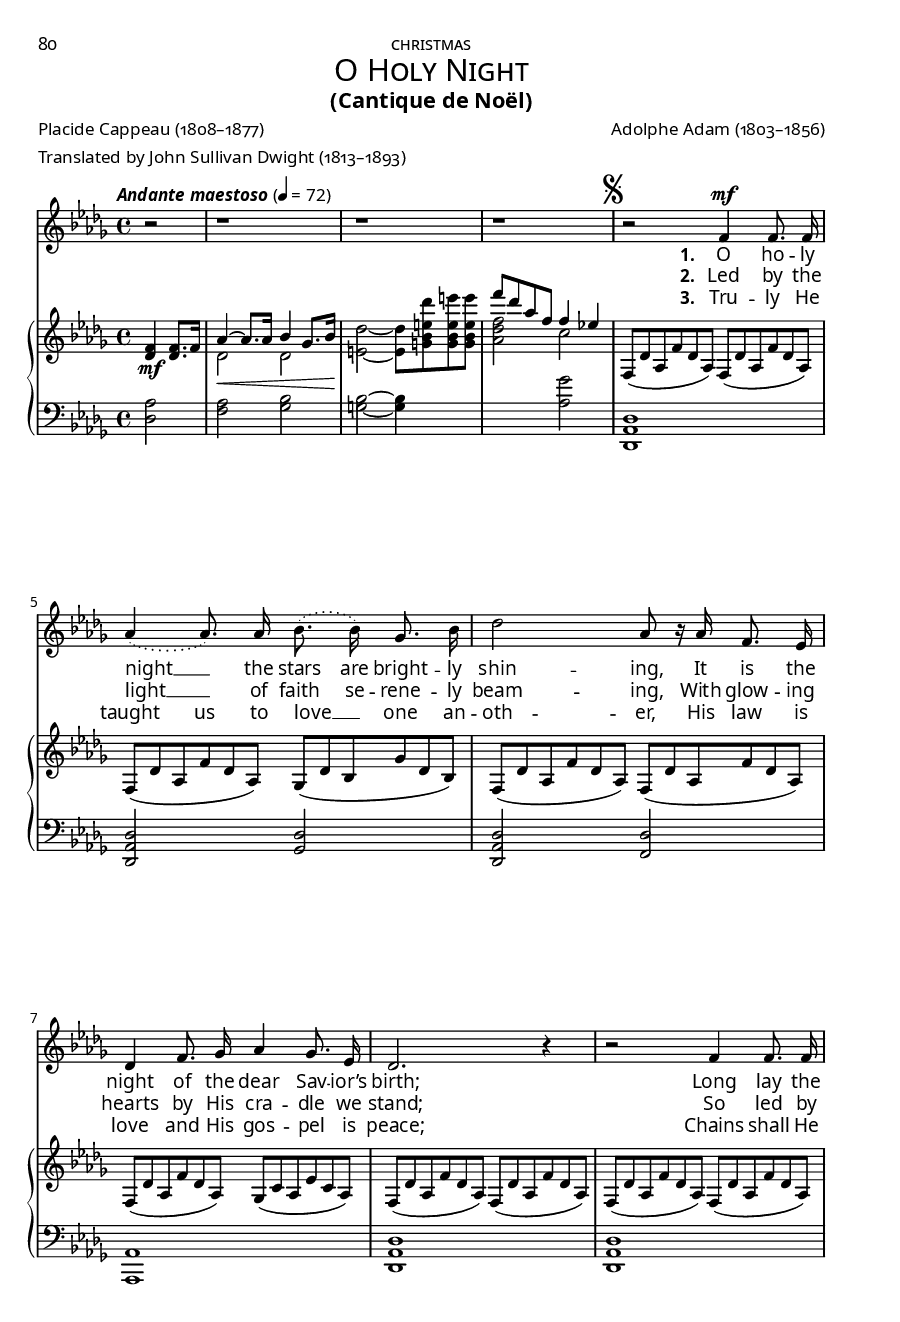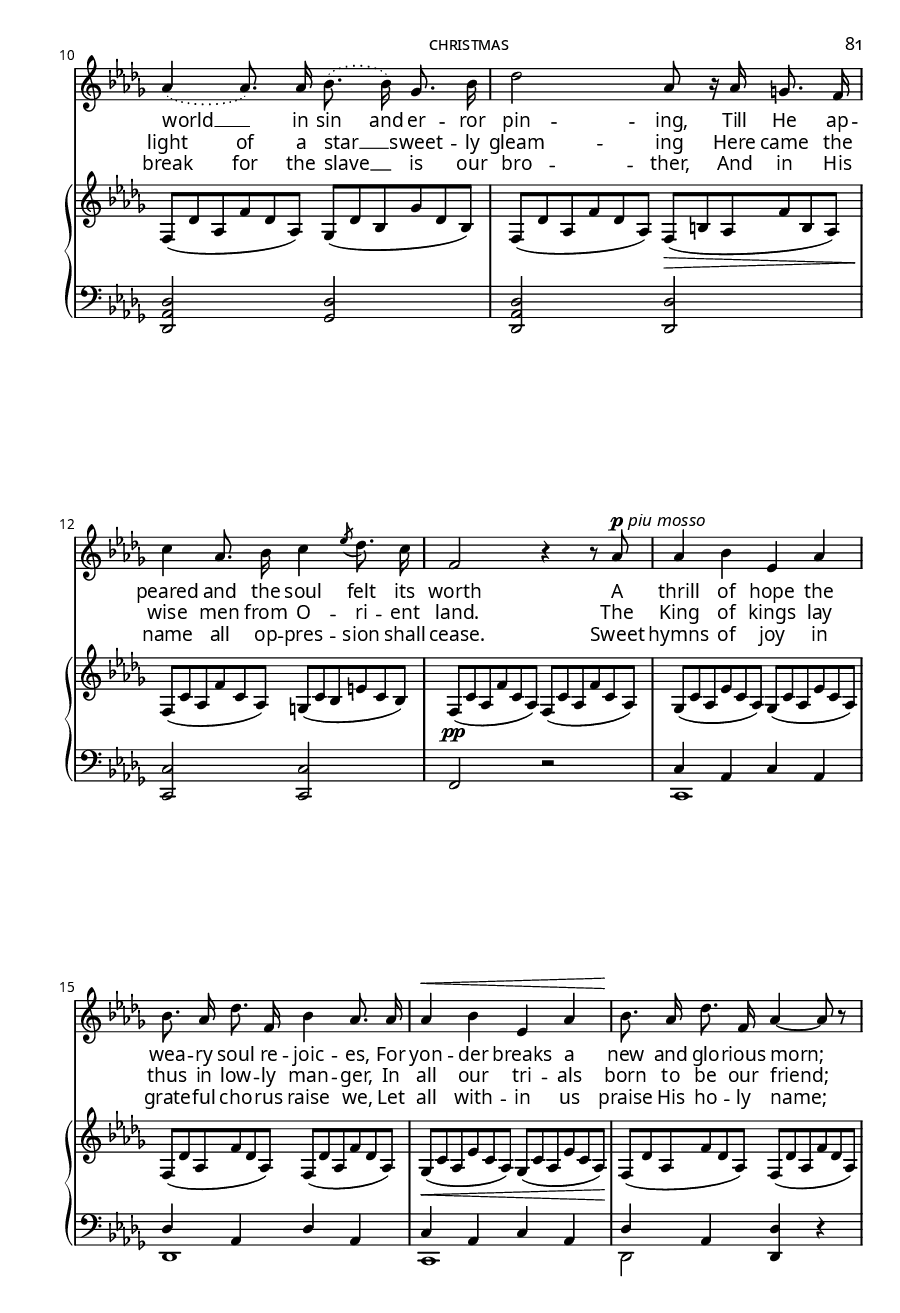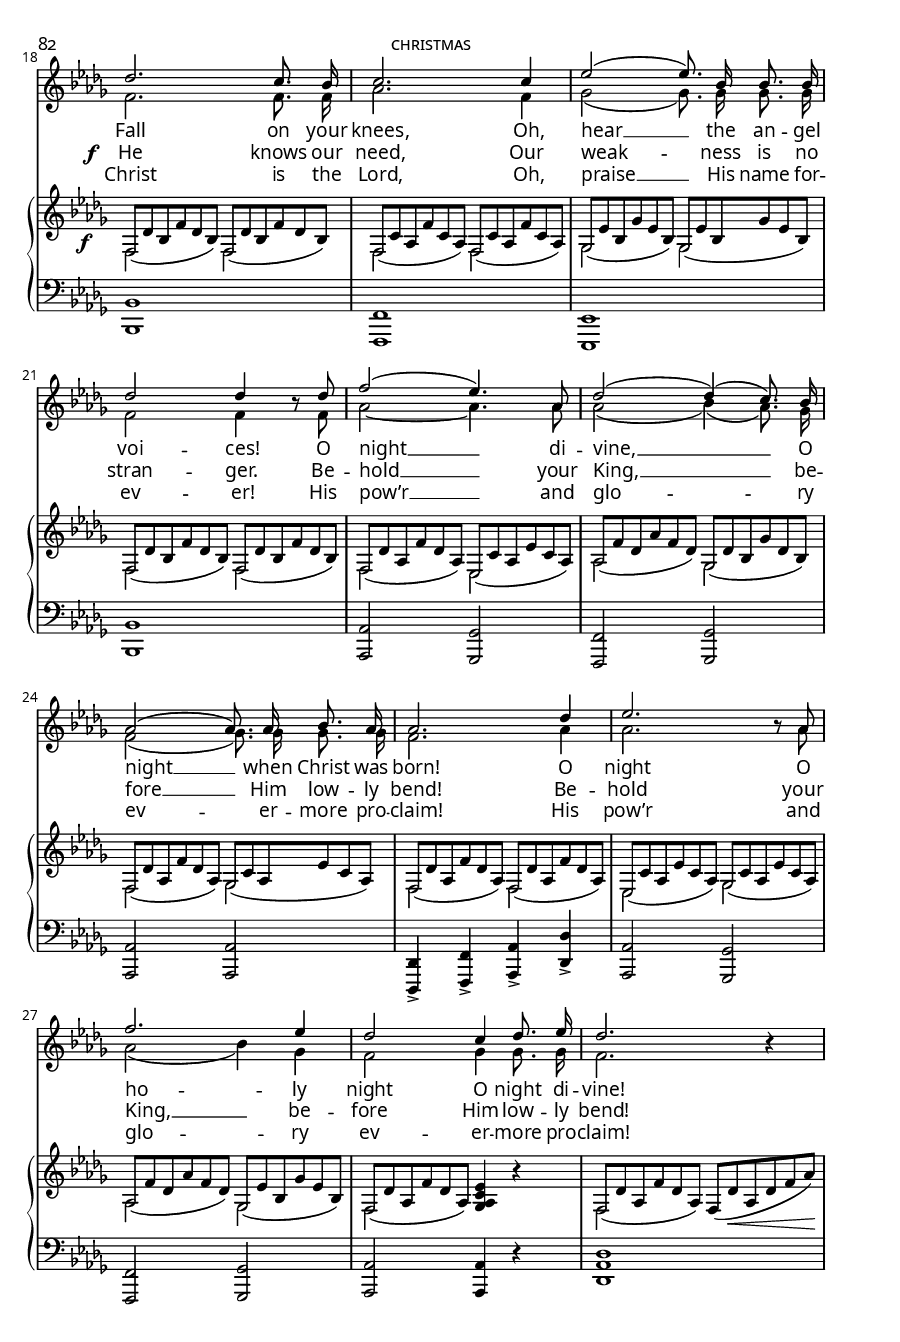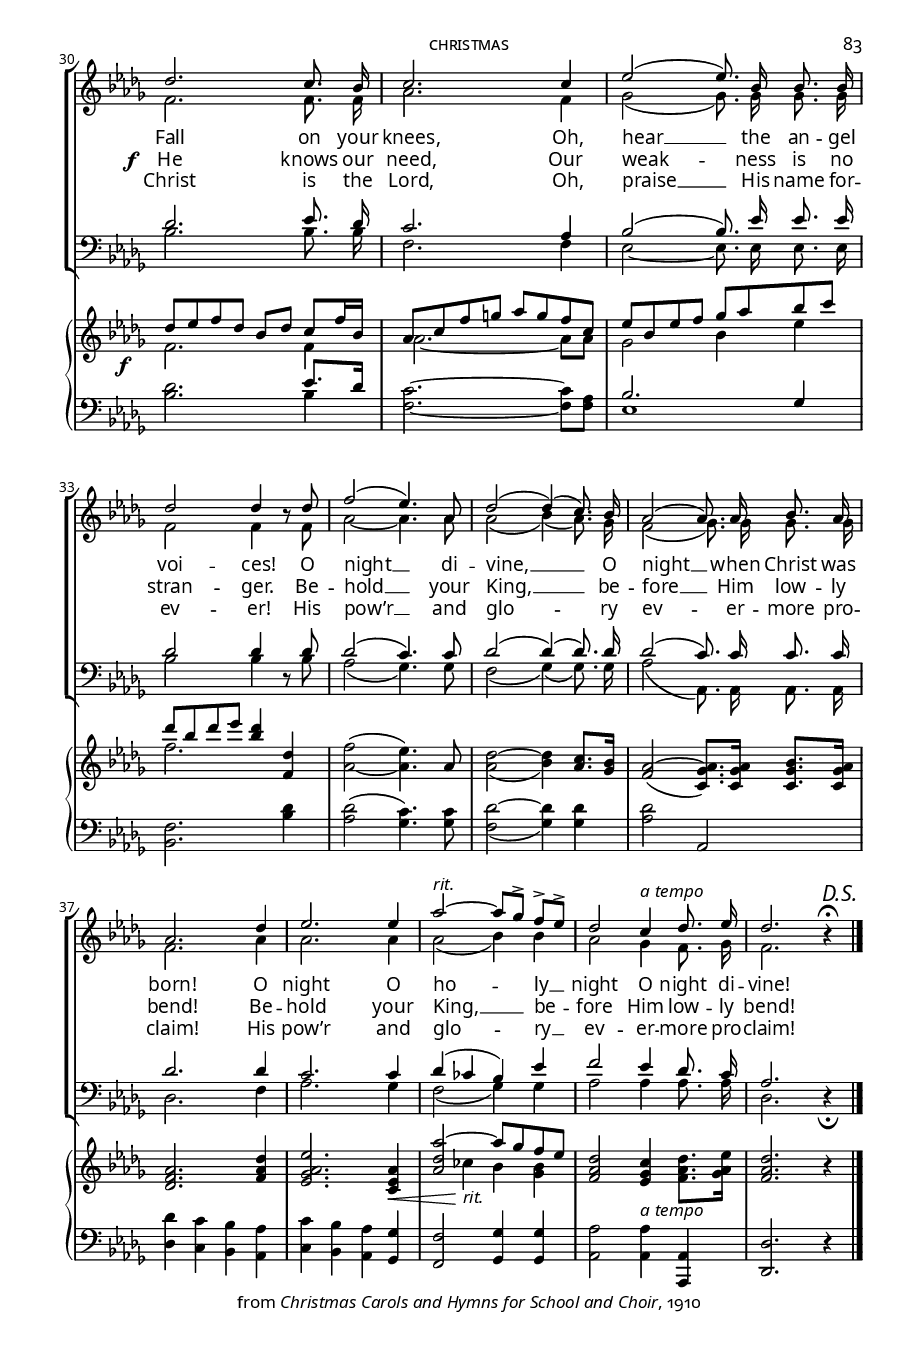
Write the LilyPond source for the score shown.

\version "2.14.2"
\include "util.ly"
\header {
  title = \markup{\override #'(font-name . "Garamond Premr Pro Smbd Subh"){ \abs-fontsize #15 \smallCapsOldStyle"O Holy Night"}}
  subtitle = \markup{{ \abs-fontsize #10.5 "(Cantique de Noël)"}}
  composer = \markup\oldStyleNum"Adolphe Adam (1803–1856)"
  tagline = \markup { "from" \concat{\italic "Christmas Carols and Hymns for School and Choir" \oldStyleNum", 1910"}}
  poet = \markup\oldStyleNum"Placide Cappeau (1808–1877)"
  meter = \markup\oldStyleNum"Translated by John Sullivan Dwight (1813–1893)"
}
\paper {
  paper-height = 9\in
  paper-width = 6\in
  indent = 0\in
  %system-system-spacing = #'((basic-distance . 10) (padding . 0))
  system-system-spacing =
    #'((basic-distance . 0)
       (minimum-distance . 0)
       (padding . -15)
       (stretchability . 100))
  markup-system-spacing =
    #'((basic-distance . 0)
       (minimum-distance . 0)
       (padding . 1)
       (stretchability . 0))
  top-system-spacing =
    #'((basic-distance . 0)
       (minimum-distance . 0)
       (padding . 0)
       (stretchability . 0))
%8.5x11  system-system-spacing #'stretchability = 100
%8.5x11  markup-system-spacing #'stretchability = 100
%8.5x11  top-system-spacing #'stretchability = 80
%8.5x11  last-bottom-spacing #'stretchability = 80
  ragged-last-bottom = ##f
  ragged-bottom = ##f
  two-sided = ##t
  inner-margin = 0.5\in
  outer-margin = 0.25\in
  top-margin = 0.25\in
  bottom-margin = 0.25\in
  first-page-number = #080
  print-first-page-number = ##t
  headerLine = \markup{ \smallCapsOldStyle"christmas"}
  oddHeaderMarkup = \markup\fill-line{
     \abs-fontsize #8.5
     \combine 
        \fill-line{"" \on-the-fly #print-page-number-check-first
        \oldStylePageNum""
        }
        \fill-line{\headerLine}
  }
  evenHeaderMarkup = \markup {
     \abs-fontsize #8.5
     \combine
        \on-the-fly #print-page-number-check-first
        \oldStylePageNum""
        \fill-line{\headerLine}
  }
}
#(set-global-staff-size 15) \paper{ #(define fonts (make-pango-font-tree "GoudyOlSt BT" "Garamond Premier Pro" "Garamond Premier Pro" (/ 15 20))) }
global = {
  \key des \major
  \time 4/4
  \autoBeamOff
  #'line-break-system-details #'((alignment-distances . (-100)))
  \override DynamicLineSpanner #'staff-padding = #0.0
  \override DynamicLineSpanner #'Y-extent = #'(-1 . 1)
}
globalNoTime = {
  \key des \major
  \autoBeamOff
  #'line-break-system-details #'((alignment-distances . (-100)))
  \override DynamicLineSpanner #'staff-padding = #0.0
  \override DynamicLineSpanner #'Y-extent = #'(-1 . 1)
}

sopMusicPre = \relative c' {
  \tempo \markup\italic"Andante maestoso" 4 = 72
  r2 | r1 | r1 | r1 | \mark \markup { \musicglyph #"scripts.segno" }
  r2 f4^\mf f8.\noBeam f16 | \break
  
  \slurDotted aes4( aes8.\noBeam) aes16\noBeam bes8.\noBeam( bes16\noBeam) ges8.\noBeam bes16 |
  des2 aes8\noBeam r16 aes16 f8.\noBeam ees16 | \break
  
  des4 f8. ges16\noBeam aes4 ges8.\noBeam ees16 |
  des2. r4 |
  r2 f4 f8.\noBeam f16 | \pageBreak
  
  %page 2
  aes4( aes8.) aes16\noBeam bes8.\noBeam( bes16) ges8.\noBeam bes16 |
  des2 aes8\noBeam r16 aes16 g8.\noBeam f16\noBeam | \break
  
  c'4 aes8.\noBeam bes16 c4 \slurSolid \acciaccatura ees8 des8.\noBeam c16 |
  f,2 r4 r8 aes8\noBeam^\markup{\dynamic"p" \italic"piu mosso"} |
  aes4 bes ees, aes | \break
  
  bes8.\noBeam aes16 des8.\noBeam f,16 bes4 aes8.\noBeam aes16 |
  aes4^\< bes ees, aes |
  bes8.\noBeam\! aes16 des8. f,16 aes4~ aes8 r8 \pageBreak
}
sopMusic = \relative c'' {
  \repeat unfold 2 {
    des2. c8.\noBeam bes16 |
    c2. c4 |
    ees2( ees8.\noBeam) bes16\noBeam bes8.\noBeam bes16 |
    
    des2 des4 bes8\rest des8 |
    f2( ees4.) aes,8 |
    
    des2( des4)( c8.\noBeam) bes16 |
    aes2( aes8.\noBeam) aes16 bes8.\noBeam aes16 |
    aes2. des4 |
  }
  \alternative {
    %page 4
    %first ending
    {
      ees2. bes8\rest aes8 |
      f'2. ees4 |
      des2 c4 des8.\noBeam ees16 |
      
      des2. bes4\rest | \pageBreak
    }
    %second ending
    {
      ees2. ees4 |
    }
  }
  aes2~^\markup\italic"rit." aes8[ ges]^> f[^> ees]^> |
  des2 c4^\markup\italic"a tempo" des8.\noBeam ees16 |
  des2. bes4\rest\fermata \bar "|."
  \once \override Score.RehearsalMark #'break-visibility = #end-of-line-visible
  \once \override Score.RehearsalMark #'self-alignment-X = #RIGHT
  \mark\markup\italic"D.S."
}
sopWords = \lyricmode {
  
}

altoMusic = \relative c' {
  \repeat unfold 2 {
    f2. f8.\noBeam f16 |
    aes2. f4 |
    ges2( ges8.\noBeam) ges16 ges8.\noBeam ges16 |
    
    f2 f4 s8 f |
    aes2~ aes4. aes8 |
    
    aes2( bes4)( aes8.\noBeam) ges16 |
    f2( ges8.\noBeam) ges16 ges8.\noBeam ges16 |
    f2. aes4 |
  }
  
  %page 3
  \alternative {
    %first ending
    {
      aes2. s8 aes8 |
      aes2( bes4) ges4 |
      f2 ges4 ges8.\noBeam ges16 |
      
      f2. s4 |
    }
    %second ending
    {
      aes2. aes4 |
    }
  }
  aes2( bes4) bes |
  aes2 ges4 f8.\noBeam ges16 |
  f2. s4 \bar "|."
}
chorusWords = \lyricmode {
  \unset ignoreMelismata
  Fall on your knees, Oh, hear __ the an -- gel voi -- ces!
  O night __ di -- vine, __
  O night __ when Christ was born!
  \set associatedVoice = "altos"
  O night O ho -- ly night
  O night di -- vine!
  \unset associatedVoice
  
  \dropLyricsV
  Fall on your knees, Oh, hear __ the an -- gel \break voi -- ces!
  O night __ di -- vine, __
  O night __ when Christ was \break born!
  O night O ho -- ly __ night
  O night di -- vine!
}
chorusWordsII = {
  \set stanza = \markup\dynamic"f"
  \lyricmode {
    \unset ignoreMelismata
    He knows our need, Our weak -- ness is no stran -- ger.
    Be -- hold __ your King, __ be -- fore __ Him low -- ly bend!
    \set associatedVoice = "altos"
    Be -- hold your King, __ be -- fore Him low -- ly bend!
    \unset associatedVoice
  }
  \set stanza = \markup\dynamic"f"
  \lyricmode {
    \dropLyricsV
    He knows our need, Our weak -- ness is no stran -- ger.
    Be -- hold __ your King, __ be -- fore __ Him low -- ly bend!
    Be -- hold your King, __ be -- fore Him low -- ly bend!
  }
}
chorusWordsIII = \lyricmode {
  \unset ignoreMelismata
  Christ is the Lord, Oh, praise __ His name for -- ev -- er!
  His pow’r __ and glo -- ry ev -- er -- more pro -- claim!
  \set associatedVoice = "altos"
  His pow’r and glo -- ry ev -- er -- more pro -- claim!
  \unset associatedVoice
  
  \dropLyricsV
  Christ is the Lord, Oh, praise __ His name for -- ev -- er!
  His pow’r __ and glo -- ry ev -- er -- more pro -- claim!
  His pow’r and glo -- ry __ ev -- er -- more pro -- claim!
}

altoWords = \lyricmode {
  \set stanza = #"1. "
  \set ignoreMelismata = ##t
  O ho -- ly night __ _ the stars are bright -- ly shin -- ing,
  It is the night of the dear Sav -- ior’s birth;
  
  Long lay the world __ _ in sin and er -- ror pin -- ing,
  Till He ap -- peared and the soul felt its worth
  A thrill of hope the wea -- ry soul re -- joic -- es,
  For yon -- der breaks a new and glo -- rious morn; _
}
altoWordsII = \lyricmode {
  \set stanza = #"2. "
  \set ignoreMelismata = ##t
  Led by the light __ _ of faith se -- rene -- ly beam -- ing,
  With glow -- ing hearts by His cra -- dle we stand;
  
  So led by light of a star __ _ sweet -- ly gleam -- ing
  Here came the wise men from O -- ri -- ent land.
  The King of kings lay thus in low -- ly man -- ger,
  In all our tri -- als born to be our friend; _
}
altoWordsIII = \lyricmode {
  \set stanza = #"3. "
  \set ignoreMelismata = ##t
  Tru -- ly He taught us to love __ _ one an -- oth -- er,
  His law is love and His gos -- pel is peace;
  
  Chains shall He break for the slave __ _ is our bro -- ther,
  And in His name all op -- pres -- sion shall cease.
  Sweet hymns of joy in grate -- ful cho -- rus raise we,
  Let all with -- in us praise His ho -- ly name; _
}
altoWordsIV = \lyricmode {
}
altoWordsV = \lyricmode {
}
altoWordsVI = \lyricmode {
}
tenorMusic = \relative c' {
  des2. ees8.\noBeam des16 |
  c2. aes4 |
  bes2( bes8.\noBeam) ees16 ees8.\noBeam ees16 |
  
  des2 des4 s8 des8 |
  des2( c4.) c8 |
  
  des2( des4)( des8.\noBeam) des16 |
  des2( c8.\noBeam) c16 c8.\noBeam c16 |
  des2. des4 |
  
  %page 3
  %first ending
%  c2. s8 c8 |
%  des2~ des4 bes |
%  aes2 ees'4 des8.\noBeam c16 |
  
%  des2. s4 |
  %second ending
  c2. c4 |
  
  des4( ces bes) ees |
  f2 ees4 des8.\noBeam c16 |
  aes2. s4 \bar "|."
}
tenorWords = \lyricmode {

}

bassMusic = \relative c' {
  bes2. bes8.\noBeam bes16 |
  f2. f4 |
  ees2~ ees8.\noBeam ees16 ees8.\noBeam ees16 |
  
  bes'2 bes4 d,8\rest bes'8 |
  aes2( ges4.) ges8 |
  
  f2( ges4)( ges8.\noBeam) ges16 |
  aes2( aes,8.) aes16\noBeam aes8. aes16\noBeam |
  des2. f4 |
  
  %page 4
  %first ending
%  aes2. des,8\rest ges8 |
%  f2( ges4) ges |
%  aes2 aes4 aes8.\noBeam aes,16 |
  
%  des2. des4\rest |
  %second ending
  aes2. ges4 |
  
  f2( ges4) ges |
  aes2 aes4 aes8.\noBeam aes16 |
  des,2. des4\rest\fermata \bar "|."
}
bassWords = \lyricmode {

}

pianoRH = \relative c {
  \set Staff.midiInstrument = "piano"
  \override TupletBracket #'bracket-visibility = ##f 
  \mergeDifferentlyHeadedOn
%  \times 2/3 { f8[(_\mf des' aes} \times 2/3 { f' des aes])} \times 2/3 { f8[( des' aes } \times 2/3 { f' des aes]) } |
  
  \partial 2 <f' des>4_\mf q8.[ f16] |
  << {aes4~ aes8.[ aes16] bes4 ges8.[ bes16] |
      s1 |
      f''8[ des aes f] f4 ees!} \\
     {des,2_\< des |
      <e des'>2~\! q8[ <g bes e des'> <g bes e e'> q] |
      <aes des f>2 c |
     } >>
  
  \override TupletNumber #'text = #""
  \times 2/3 {
    f,,8[( des' aes f' des aes]) f8[( des' aes f' des aes]) |
    
    f8[( des' aes f' des aes]) ges[( des' bes ges' des bes]) |
    f8[( des' aes f' des aes]) f8[( des' aes f' des aes]) |
    
    f8[( des' aes f' des aes]) ges[( c aes ees' c aes]) |
    f8[( des' aes f' des aes]) f8[( des' aes f' des aes]) |
    f8[( des' aes f' des aes]) f8[( des' aes f' des aes]) |
    
    %page 2
    f8[( des' aes f' des aes]) ges[( des' bes ges' des bes]) |
    f8[( des' aes f' des aes]) f8[(_\> b aes f' b, aes]) |
    
    f8[(\! c' aes f' c aes]) g[( c bes e c bes]) |
    f8[(_\pp c' aes f' c aes]) f8[( c' aes f' c aes]) |
    ges8[( c aes ees' c aes]) ges8[( c aes ees' c aes]) |
    
    f8[( des' aes f' des aes]) f8[( des' aes f' des aes]) |
    ges8[(_\< c aes ees' c aes]) ges8[( c aes ees' c aes]) |
    f8[(\! des' aes f' des aes]) f8[( des' aes f' des aes]) |
  }
    %page 3 (Chorus)
    << \override TupletBracket #'bracket-visibility = ##f
       \override TupletNumber #'text = #"" \times 2/3 {
       \once\override DynamicText #'X-offset = #-6
      f8[_(_\f des' bes f' des bes]) f8[_( des' bes f' des bes]) |
      f8[_( c' aes f' c aes]) f8[_( c' aes f' c aes]) |
      ges[_( ees' bes ges' ees bes]) ges[_( ees' bes ges' ees bes]) |
      
      f8[_( des' bes f' des bes]) f8[_( des' bes f' des bes]) |
      f8[_( des' aes f' des aes]) ees8[_( c' aes ees' c aes]) |
      
      aes8[_( f' des aes' f des]) ges,8[_( des' bes ges' des bes]) |
      f8[_( des' aes f' des aes]) ges[_( c aes ees' c aes]) |
      f8[_( des' aes f' des aes]) f8[_( des' aes f' des aes]) |
    } \\ {
      f2 f | f f | ges ges |
      
      f f | f ees |
      
      aes ges | f ges | f f |      
    } >>
      
    %page 4
    %first ending
    << \override TupletBracket #'bracket-visibility = ##f
       \override TupletNumber #'text = #"" \times 2/3 {
      ees8[_( c' aes ees' c aes]) ges[_( c aes ees' c aes]) |
      aes8[_( f' des aes' f des]) ges,[_( ees' bes ges' ees bes]) |
      f8[_( des' aes f' des aes])
      } \\ {
      ees2 ges | aes ges | f
    } >>
    <ges aes c ees>4  r4 |
    << { \override TupletBracket #'bracket-visibility = ##f
       \override TupletNumber #'text = #"" \times 2/3 {
        f8[_( des' aes f' des aes]) f8[_( des'_\< aes des f aes]\!) |
      }} \\ { f,2 s} 
      >>
    
    << {       \once\override DynamicText #'X-offset = #-6
        des''8[_\f ees f des] bes[ des] c[ f16 bes,] |
        aes8[ c f g] aes[ g f c] |
        ees[ bes ees f] ges[ aes bes c] |
        des[ bes des ees] <des bes>4 <des, f,> | } \\
       {f,2. f4 |
        aes2.~ aes8[ aes] |
        ges2 bes4 ees |
        f2. s4 } >>
    
    \override TieColumn #'tie-configuration = #'((-2.0 . -1))
    <f aes,>2~^( <ees aes,>4.) aes,8 |
    \override TieColumn #'tie-configuration = #'()
    <aes des>2~_( <des bes>4) <c aes>8.[ <bes ges>16] |
    \override TieColumn #'tie-configuration = #'((0.0 . 1))
    <aes f>2~_( <aes ges c,>8.)[ q16] <bes ges c,>8.[ <aes ges c,>16] |
    <aes f des>2. <des aes f>4 |
    
    <ees aes, ges ees>2. 
    << { <aes, ees c>4 | <aes des aes'>2~ aes'8[ ges f ees] } \\
       { s4_\< | s8. s16\! ces4_\markup\italic"rit." bes4 <bes ges> } >>
    <des aes f>2 <c ges ees>4_\markup\italic"a tempo" <des aes f>8.[ <ees aes, ges>16] |
    <des aes f>2. r4 \bar "|."
}
pianoLH = \relative c {
  \set Staff.midiInstrument = "piano"
  \partial 2 <des aes'>2 |
  <f aes>2 <ges bes> |
  <g bes>2~ q4 s |
  s2 <aes ges'>2 |

  <des, aes des,>1 |
%  q |
  
  q2 <des ges,> |
  <des aes des,> <des f,> |
  
  <aes aes,>1 |
  <des aes des,> |
  q |
  
  %page 2
  q2 <des ges,> |
  <des aes des,> <des des,> |
  <c c,> <c c,> |
  f, r |
  << \new Voice { \voiceOne  c'4 aes c aes | des aes des aes | c aes c aes | des aes }
     \new Voice { \voiceTwo c,1 | des | c | des2 }
  >>
  <des des'>4 r |
  
  %page 3 (Chorus)
  <bes' bes,>1 |
  <f f,>1 |
  <ees ees,>1 |
  
  <bes' bes,> |
  <aes aes,>2 <ges ges,> |
  
  <f f,> <ges ges,> |
  <aes aes,> q |
  <des, des,>4-> <f f,>-> <aes aes,>-> <des des,>-> |
  
  %page 4
  % first ending
  <aes aes,>2 <ges ges,> |
  <f f,> <ges ges,> |
  <aes aes,> q4 r4 |
  
  <des aes des,>1 |
  
  <bes' des>2. << {ees8.[ des16]} \\ bes4 >> |
  <c f,>2.~ q8[ <aes f>] |
  << {bes2. ges4} \\ ees1 >> |
  <f bes,>2. <bes des>4 |
  
  <des aes>2^( <c ges>4.) q8 |
  <des f,>2~_( <des ges,>4) q |
  <des aes>2 aes, |
  <des des'>4 <c c'> <bes bes'> <aes aes'> |
  
  <c c'> <bes bes'> <aes aes'> <ges ges'> |
  <f f'>2 <ges ges'>4 q |
  <aes aes'>2 q4 <aes aes,>4 |
  <des des,>2. r4 \bar "|."
}

\score {
   <<
   \new ChoirStaff <<
%    \new Lyrics = sopranos { s1 }
    \new Staff = women {
      \set Staff.explicitKeySignatureVisibility = #end-of-line-invisible
      \new Voice = "sopranos" {
        \global \sopMusicPre 
      }
      << \new Voice = "chorus" {
        \voiceOne \globalNoTime \sopMusic
      }
      \new Voice = "altos" {
        \voiceTwo \globalNoTime \altoMusic
      }
      >>
    }
    \new Lyrics = "altos" { s1 }
    \new Lyrics = "altosII" { s1 }
    \new Lyrics = "altosIII" { s1 }
    \new Lyrics = "altosIV" { s1 }
    \new Lyrics = "altosV" { s1 }
    \new Lyrics = "altosVI" { s1 }
 %   \new Lyrics = "tenors" { s1 }
    \new Staff = men <<
       \set Staff.explicitKeySignatureVisibility = #end-of-line-invisible
         \override Staff.TimeSignature #'stencil = ##f

      \set Staff.clefGlyph = #""
      \clef bass
      \new Voice = "tenors" {
        \voiceOne
        { s1*29 s2 \globalNoTime \tenorMusic }
      }
      \new Voice = "basses" {
        \voiceTwo { s1*29 s2 \globalNoTime \bassMusic }
      }
    >>
%    \new Lyrics = basses { s1 }
%    \context Lyrics = sopranos \lyricsto sopranos \sopWords
    \context Lyrics = altos \lyricsto sopranos \altoWords
    \context Lyrics = altosII \lyricsto sopranos \altoWordsII
    \context Lyrics = altosIII \lyricsto sopranos \altoWordsIII
    \context Lyrics = altos \lyricsto chorus \chorusWords 
    \context Lyrics = altosII \lyricsto chorus \chorusWordsII
    \context Lyrics = altosIII \lyricsto chorus \chorusWordsIII 
    \context Lyrics = altosIV \lyricsto sopranos \altoWordsIV
    \context Lyrics = altosV \lyricsto sopranos \altoWordsV
    \context Lyrics = altosVI \lyricsto sopranos \altoWordsVI
%    \context Lyrics = tenors \lyricsto tenors \tenorWords
%    \context Lyrics = basses \lyricsto basses \bassWords
   >>
    \new PianoStaff << \new Staff {
         
         \key des \major \time 4/4 \new Voice { \pianoRH } } \new Staff {
         
         \key des \major \time 4/4 \clef "bass" \pianoLH } >>
  >>
  \layout {
   % ragged-right = ##t
    \context {
      \Score
      \override SpacingSpanner #'base-shortest-duration = #(ly:make-moment 1 4)
      \override SpacingSpanner #'common-shortest-duration = #(ly:make-moment 1 4)
%      \override LyricText #'font-series = #'bold
    }
    \context {
      % a little smaller so lyrics
      % can be closer to the staff
      \Staff \RemoveEmptyStaves
      \override VerticalAxisGroup #'remove-first = ##t
      \override VerticalAxisGroup #'minimum-Y-extent = #'(-3 . 3)
      \override VerticalAxisGroup #'staff-staff-spacing =
      #'((basic-distance . 5)
         (minimum-distance . 1)
         (padding . 1)
         (stretchability . 2))
    }
    \context {
      \Lyrics
      \override LyricText #'X-offset = #center-on-word
    }
  }
  \midi {
    \tempo 4 = 90
    \set Staff.midiInstrument = "flute"
  
    \context {
      \Voice
      \remove "Dynamic_performer"
    }
  }
}
